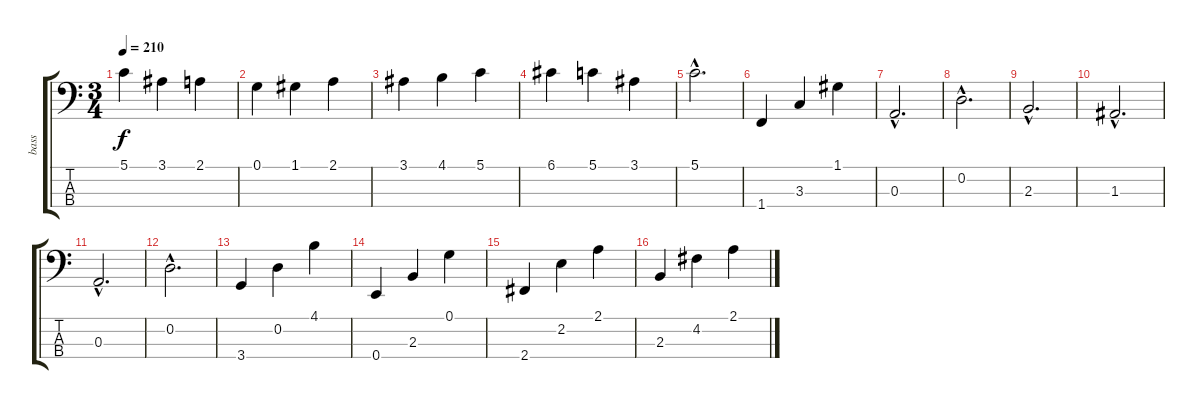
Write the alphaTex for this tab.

\track ("bass" "bass") {instrument acousticbass}
\staff {score tabs}
\tuning (G2 D2 A1 E1) {hide}
\ts (3 4)
\tempo 210
\clef f4
\ks c
5.1.4{dy f} 3.1.4 2.1.4 |
0.1.4 1.1.4 2.1.4 |
3.1.4 4.1.4 5.1.4 |
6.1.4 5.1.4 3.1.4 |
5.1{hac}.2{d} |
1.4.4 3.3.4 1.1.4 |
0.3{hac}.2{d} |
0.2{hac}.2{d} |
2.3{hac}.2{d} |
1.3{hac}.2{d} |
0.3{hac}.2{d} |
0.2{hac}.2{d} |
3.4.4 0.2.4 4.1.4 |
0.4.4 2.3.4 0.1.4 |
2.4.4 2.2.4 2.1.4 |
2.3.4 4.2.4 2.1.4
